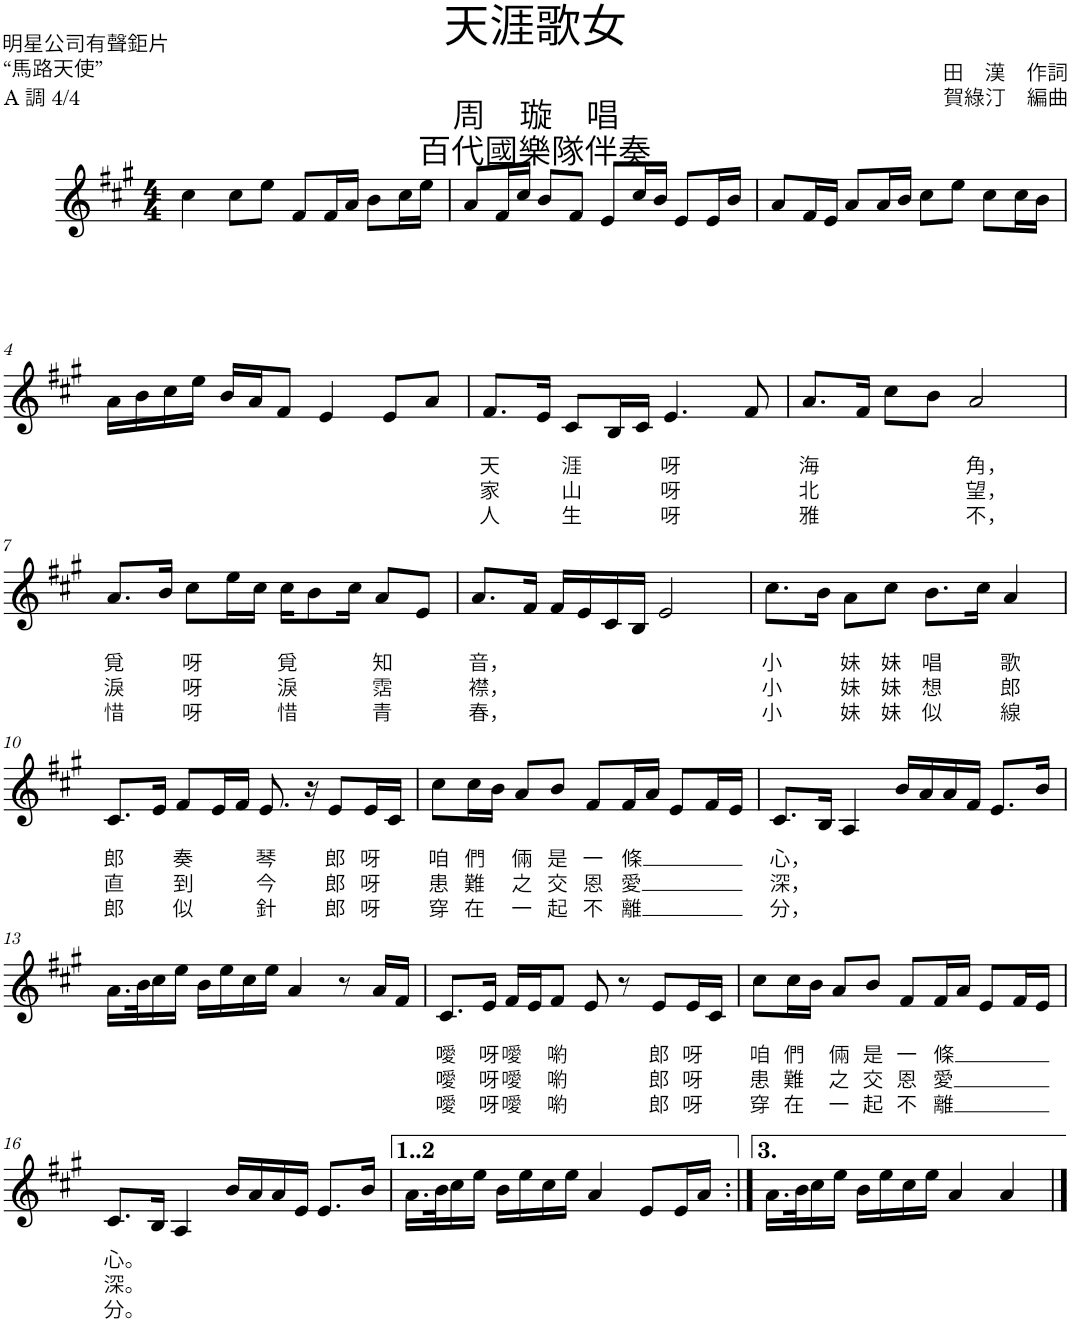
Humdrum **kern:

**kern	**text	**text	**text	**text
*part1	*part1	*part1	*part1	*part1
*staff1	*staff1	*staff1	*staff1	*staff1
*clefG2	*	*	*	*
*k[f#c#g#]	*	*	*	*
*M4/4	*	*	*	*
=1	=1	=1	=1	=1
4cc#\	.	.	.	.
8cc#\L	.	.	.	.
8ee\J	.	.	.	.
8f#/L	.	.	.	.
16f#/L	.	.	.	.
16a/JJ	.	.	.	.
8b\L	.	.	.	.
16cc#\L	.	.	.	.
16ee\JJ	.	.	.	.
=2	=2	=2	=2	=2
8a/L	.	.	.	.
16f#/L	.	.	.	.
16cc#/JJ	.	.	.	.
8b/L	.	.	.	.
8f#/J	.	.	.	.
8e/L	.	.	.	.
16cc#/L	.	.	.	.
16b/JJ	.	.	.	.
8e/L	.	.	.	.
16e/L	.	.	.	.
16b/JJ	.	.	.	.
=3	=3	=3	=3	=3
8a/L	.	.	.	.
16f#/L	.	.	.	.
16e/JJ	.	.	.	.
8a/L	.	.	.	.
16a/L	.	.	.	.
16b/JJ	.	.	.	.
8cc#\L	.	.	.	.
8ee\J	.	.	.	.
8cc#\L	.	.	.	.
16cc#\L	.	.	.	.
16b\JJ	.	.	.	.
!!LO:LB:g=z
=4	=4	=4	=4	=4
16a\LL	.	.	.	.
16b\	.	.	.	.
16cc#\	.	.	.	.
16ee\JJ	.	.	.	.
16b/LL	.	.	.	.
16a/J	.	.	.	.
8f#/J	.	.	.	.
4e/	.	.	.	.
8e/L	.	.	.	.
8a/J	.	.	.	.
=5	=5	=5	=5	=5
!	!	!LO:LY:b	!LO:LY:b	!LO:LY:b
8.f#/L	.	天	家	人
16e/Jk	.	.	.	.
!	!	!LO:LY:b	!LO:LY:b	!LO:LY:b
8c#/L	.	涯	山	生
16B/L	.	.	.	.
16c#/JJ	.	.	.	.
!	!	!LO:LY:b	!LO:LY:b	!LO:LY:b
4.e/	.	呀	呀	呀
8f#/	.	.	.	.
=6	=6	=6	=6	=6
!	!	!LO:LY:b	!LO:LY:b	!LO:LY:b
8.a/L	.	海	北	雅
16f#/Jk	.	.	.	.
8cc#\L	.	.	.	.
8b\J	.	.	.	.
!	!	!LO:LY:b	!LO:LY:b	!LO:LY:b
2a/	.	角，	望，	不，
!!LO:LB:g=z
=7	=7	=7	=7	=7
!	!	!LO:LY:b	!LO:LY:b	!LO:LY:b
8.a/L	.	覓	淚	惜
16b/Jk	.	.	.	.
!	!	!LO:LY:b	!LO:LY:b	!LO:LY:b
8cc#\L	.	呀	呀	呀
16ee\L	.	.	.	.
16cc#\JJ	.	.	.	.
!	!	!LO:LY:b	!LO:LY:b	!LO:LY:b
16cc#\KL	.	覓	淚	惜
8b\	.	.	.	.
16cc#\Jk	.	.	.	.
!	!	!LO:LY:b	!LO:LY:b	!LO:LY:b
8a/L	.	知	霑	青
8e/J	.	.	.	.
=8	=8	=8	=8	=8
!	!	!LO:LY:b	!LO:LY:b	!LO:LY:b
8.a/L	.	音，	襟，	春，
16f#/Jk	.	.	.	.
16f#/LL	.	.	.	.
16e/	.	.	.	.
16c#/	.	.	.	.
16B/JJ	.	.	.	.
2e/	.	.	.	.
=9	=9	=9	=9	=9
!	!	!LO:LY:b	!LO:LY:b	!LO:LY:b
8.cc#\L	.	小	小	小
16b\Jk	.	.	.	.
!	!	!LO:LY:b	!LO:LY:b	!LO:LY:b
8a\L	.	妹	妹	妹
!	!	!LO:LY:b	!LO:LY:b	!LO:LY:b
8cc#\J	.	妹	妹	妹
!	!	!LO:LY:b	!LO:LY:b	!LO:LY:b
8.b\L	.	唱	想	似
16cc#\Jk	.	.	.	.
!	!	!LO:LY:b	!LO:LY:b	!LO:LY:b
4a/	.	歌	郎	線
!!LO:LB:g=z
=10	=10	=10	=10	=10
!	!	!LO:LY:b	!LO:LY:b	!LO:LY:b
8.c#/L	.	郎	直	郎
16e/Jk	.	.	.	.
!	!	!LO:LY:b	!LO:LY:b	!LO:LY:b
8f#/L	.	奏	到	似
16e/L	.	.	.	.
16f#/JJ	.	.	.	.
!	!	!LO:LY:b	!LO:LY:b	!LO:LY:b
8.e/	.	琴	今	針
16r	.	.	.	.
!	!	!LO:LY:b	!LO:LY:b	!LO:LY:b
8e/L	.	郎	郎	郎
!	!	!LO:LY:b	!LO:LY:b	!LO:LY:b
16e/L	.	呀	呀	呀
16c#/JJ	.	.	.	.
=11	=11	=11	=11	=11
!	!	!LO:LY:b	!LO:LY:b	!LO:LY:b
8cc#\L	.	咱	患	穿
!	!	!LO:LY:b	!LO:LY:b	!LO:LY:b
16cc#\L	.	們	難	在
16b\JJ	.	.	.	.
!	!	!LO:LY:b	!LO:LY:b	!LO:LY:b
8a/L	.	倆	之	一
!	!	!LO:LY:b	!LO:LY:b	!LO:LY:b
8b/J	.	是	交	起
!	!	!LO:LY:b	!LO:LY:b	!LO:LY:b
8f#/L	.	一	恩	不
!	!	!LO:LY:b	!LO:LY:b	!LO:LY:b
16f#/L	.	條	愛	離
16a/JJ	.	.	.	.
8e/L	.	.	.	.
16f#/L	.	.	.	.
16e/JJ	.	.	.	.
=12	=12	=12	=12	=12
!	!	!LO:LY:b	!LO:LY:b	!LO:LY:b
8.c#/L	.	心，	深，	分，
16B/Jk	.	.	.	.
4A/	.	.	.	.
16b/LL	.	.	.	.
16a/	.	.	.	.
16a/	.	.	.	.
16f#/JJ	.	.	.	.
8.e/L	.	.	.	.
16b/Jk	.	.	.	.
!!LO:LB:g=z
=13	=13	=13	=13	=13
16.a\LL	.	.	.	.
32b\K	.	.	.	.
16cc#\	.	.	.	.
16ee\JJ	.	.	.	.
16b\LL	.	.	.	.
16ee\	.	.	.	.
16cc#\	.	.	.	.
16ee\JJ	.	.	.	.
4a/	.	.	.	.
8r	.	.	.	.
16a/LL	.	.	.	.
16f#/JJ	.	.	.	.
=14	=14	=14	=14	=14
!	!	!LO:LY:b	!LO:LY:b	!LO:LY:b
8.c#/L	.	噯	噯	噯
!	!	!LO:LY:b	!LO:LY:b	!LO:LY:b
16e/Jk	.	呀	呀	呀
!	!	!LO:LY:b	!LO:LY:b	!LO:LY:b
16f#/LL	.	噯	噯	噯
16e/J	.	.	.	.
!	!	!LO:LY:b	!LO:LY:b	!LO:LY:b
8f#/J	.	喲	喲	喲
8e/	.	.	.	.
8r	.	.	.	.
!	!	!LO:LY:b	!LO:LY:b	!LO:LY:b
8e/L	.	郎	郎	郎
!	!	!LO:LY:b	!LO:LY:b	!LO:LY:b
16e/L	.	呀	呀	呀
16c#/JJ	.	.	.	.
=15	=15	=15	=15	=15
!	!	!LO:LY:b	!LO:LY:b	!LO:LY:b
8cc#\L	.	咱	患	穿
!	!	!LO:LY:b	!LO:LY:b	!LO:LY:b
16cc#\L	.	們	難	在
16b\JJ	.	.	.	.
!	!	!LO:LY:b	!LO:LY:b	!LO:LY:b
8a/L	.	倆	之	一
!	!	!LO:LY:b	!LO:LY:b	!LO:LY:b
8b/J	.	是	交	起
!	!	!LO:LY:b	!LO:LY:b	!LO:LY:b
8f#/L	.	一	恩	不
!	!	!LO:LY:b	!LO:LY:b	!LO:LY:b
16f#/L	.	條	愛	離
16a/JJ	.	.	.	.
8e/L	.	.	.	.
16f#/L	.	.	.	.
16e/JJ	.	.	.	.
!!LO:LB:g=z
=16	=16	=16	=16	=16
!	!	!LO:LY:b	!LO:LY:b	!LO:LY:b
8.c#/L	.	心。	深。	分。
16B/Jk	.	.	.	.
4A/	.	.	.	.
16b/LL	.	.	.	.
16a/	.	.	.	.
16a/	.	.	.	.
16e/JJ	.	.	.	.
8.e/L	.	.	.	.
16b/Jk	.	.	.	.
=17	=17	=17	=17	=17
16.a\LL	.	.	.	.
32b\K	.	.	.	.
16cc#\	.	.	.	.
16ee\JJ	.	.	.	.
16b\LL	.	.	.	.
16ee\	.	.	.	.
16cc#\	.	.	.	.
16ee\JJ	.	.	.	.
4a/	.	.	.	.
8e/L	.	.	.	.
16e/L	.	.	.	.
16a/JJ	.	.	.	.
=18:|!	=18:|!	=18:|!	=18:|!	=18:|!
16.a\LL	.	.	.	.
32b\K	.	.	.	.
16cc#\	.	.	.	.
16ee\JJ	.	.	.	.
16b\LL	.	.	.	.
16ee\	.	.	.	.
16cc#\	.	.	.	.
16ee\JJ	.	.	.	.
4a/	.	.	.	.
4a/	.	.	.	.
==	==	==	==	==
*-	*-	*-	*-	*-
